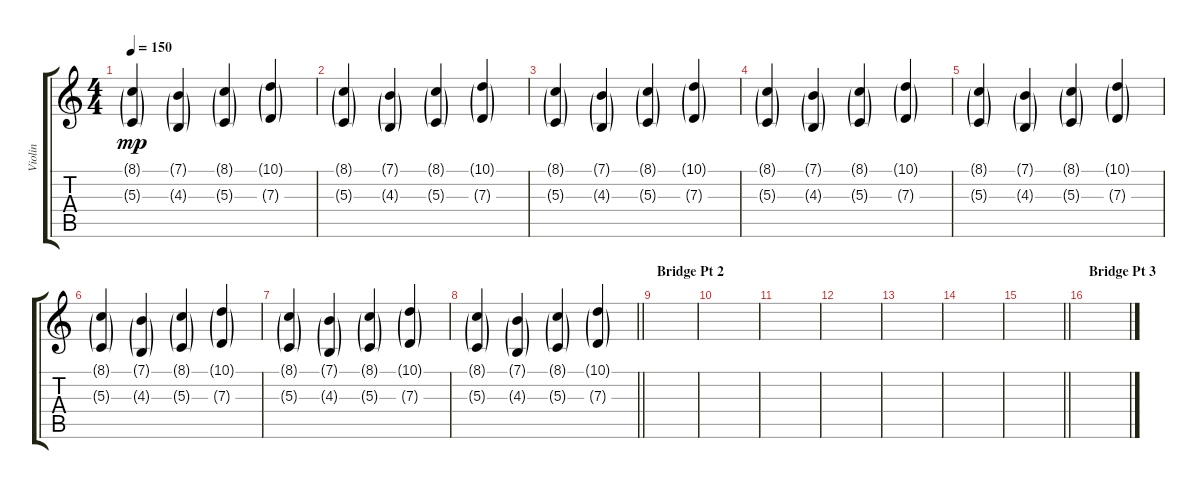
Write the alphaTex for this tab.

\track ("Violin" "Violin") {instrument violin}
\staff {score tabs}
\tuning (E4 B3 G3 D3 A2 E2) {hide}
\ts (4 4)
\tempo 150
\clef g2
\ks c
(8.1{g} 5.3{g}).4{dy mp} (7.1{g} 4.3{g}).4 (8.1{g} 5.3{g}).4 (10.1{g} 7.3{g}).4 |
(8.1{g} 5.3{g}).4 (7.1{g} 4.3{g}).4 (8.1{g} 5.3{g}).4 (10.1{g} 7.3{g}).4 |
(8.1{g} 5.3{g}).4 (7.1{g} 4.3{g}).4 (8.1{g} 5.3{g}).4 (10.1{g} 7.3{g}).4 |
(8.1{g} 5.3{g}).4 (7.1{g} 4.3{g}).4 (8.1{g} 5.3{g}).4 (10.1{g} 7.3{g}).4 |
(8.1{g} 5.3{g}).4 (7.1{g} 4.3{g}).4 (8.1{g} 5.3{g}).4 (10.1{g} 7.3{g}).4 |
(8.1{g} 5.3{g}).4 (7.1{g} 4.3{g}).4 (8.1{g} 5.3{g}).4 (10.1{g} 7.3{g}).4 |
(8.1{g} 5.3{g}).4 (7.1{g} 4.3{g}).4 (8.1{g} 5.3{g}).4 (10.1{g} 7.3{g}).4 |
\barLineRight lightlight
(8.1{g} 5.3{g}).4 (7.1{g} 4.3{g}).4 (8.1{g} 5.3{g}).4 (10.1{g} 7.3{g}).4 |
\section ("" "Bridge Pt 2")
|
|
|
|
|
|
\barLineRight lightlight
|
\section ("" "Bridge Pt 3")
